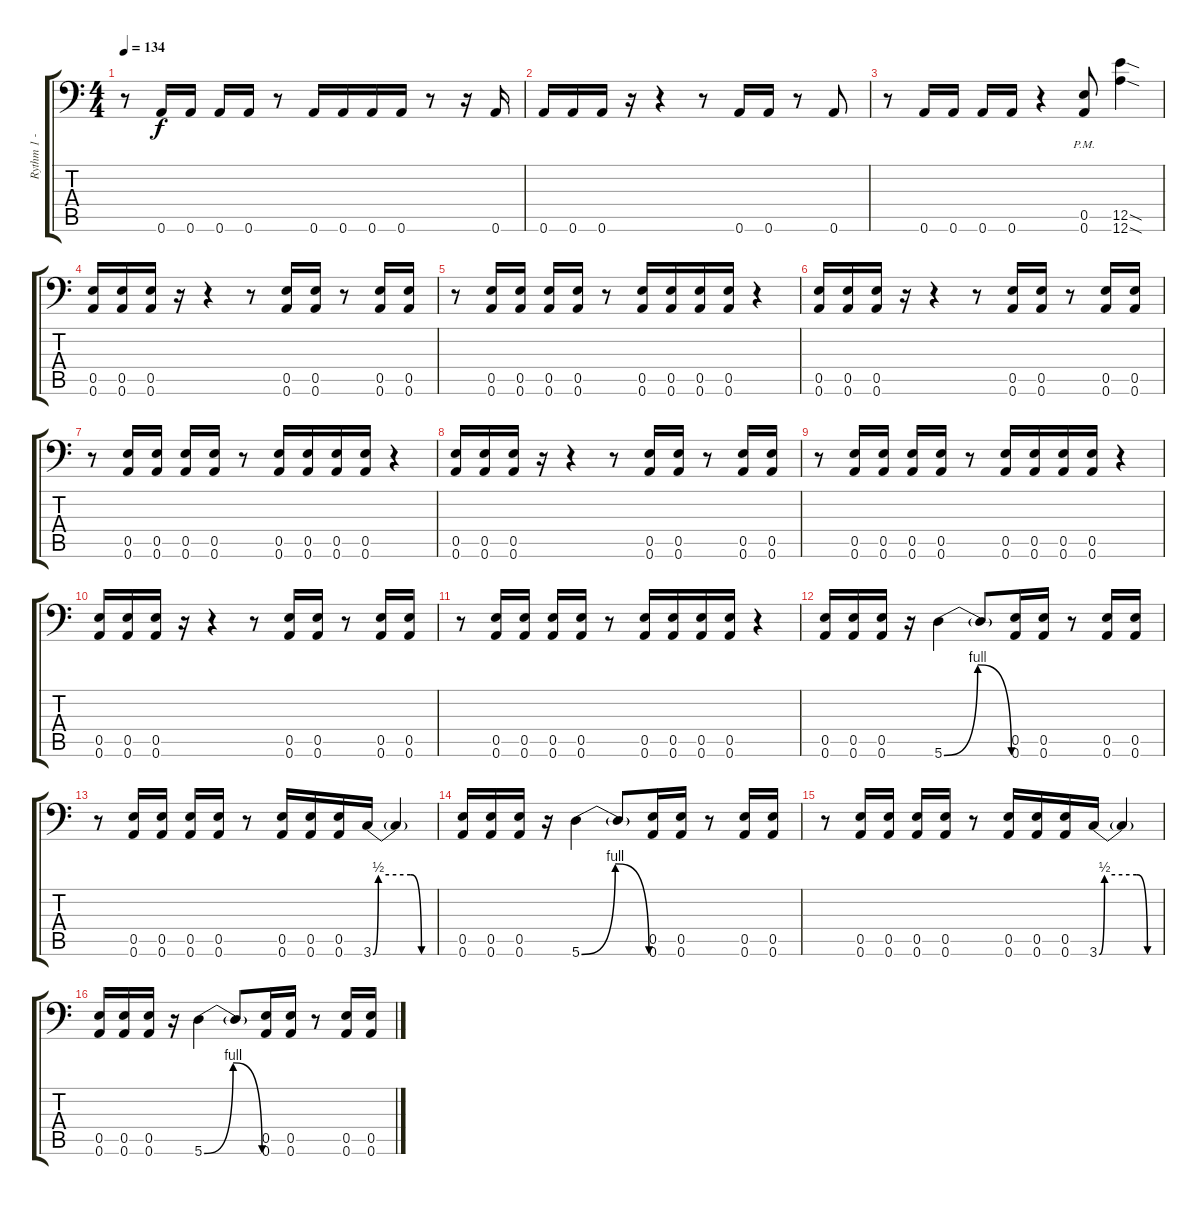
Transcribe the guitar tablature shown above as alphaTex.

\track ("Rythm 1 - Mick" "Rythm 1 - ") {instrument distortionguitar}
\staff {score tabs}
\tuning (B3 Gb3 D3 A2 E2 A1) {hide}
\ts (4 4)
\tempo 134
\clef f4
\ks c
r.8{dy f} 0.6.16 0.6.16 0.6.16 0.6.16 r.8 0.6.16 0.6.16 0.6.16 0.6.16 r.8 r.16 0.6.16 |
0.6.16 0.6.16 0.6.16 r.16 r.4 r.8 0.6.16 0.6.16 r.8 0.6.8 |
r.8 0.6.16 0.6.16 0.6.16 0.6.16 r.4 (0.5{pm} 0.6{pm}).8 (12.5{sod} 12.6{sod}).4 |
(0.5 0.6).16 (0.5 0.6).16 (0.5 0.6).16 r.16 r.4 r.8 (0.5 0.6).16 (0.5 0.6).16 r.8 (0.5 0.6).16 (0.5 0.6).16 |
r.8 (0.5 0.6).16 (0.5 0.6).16 (0.5 0.6).16 (0.5 0.6).16 r.8 (0.5 0.6).16 (0.5 0.6).16 (0.5 0.6).16 (0.5 0.6).16 r.4 |
(0.5 0.6).16 (0.5 0.6).16 (0.5 0.6).16 r.16 r.4 r.8 (0.5 0.6).16 (0.5 0.6).16 r.8 (0.5 0.6).16 (0.5 0.6).16 |
r.8 (0.5 0.6).16 (0.5 0.6).16 (0.5 0.6).16 (0.5 0.6).16 r.8 (0.5 0.6).16 (0.5 0.6).16 (0.5 0.6).16 (0.5 0.6).16 r.4 |
(0.5 0.6).16 (0.5 0.6).16 (0.5 0.6).16 r.16 r.4 r.8 (0.5 0.6).16 (0.5 0.6).16 r.8 (0.5 0.6).16 (0.5 0.6).16 |
r.8 (0.5 0.6).16 (0.5 0.6).16 (0.5 0.6).16 (0.5 0.6).16 r.8 (0.5 0.6).16 (0.5 0.6).16 (0.5 0.6).16 (0.5 0.6).16 r.4 |
(0.5 0.6).16 (0.5 0.6).16 (0.5 0.6).16 r.16 r.4 r.8 (0.5 0.6).16 (0.5 0.6).16 r.8 (0.5 0.6).16 (0.5 0.6).16 |
r.8 (0.5 0.6).16 (0.5 0.6).16 (0.5 0.6).16 (0.5 0.6).16 r.8 (0.5 0.6).16 (0.5 0.6).16 (0.5 0.6).16 (0.5 0.6).16 r.4 |
(0.5 0.6).16 (0.5 0.6).16 (0.5 0.6).16 r.16 5.6{be (bendrelease 0 0 5 4 55 4 60 0)}.4 5.6{t}.8 (0.5 0.6).16 (0.5 0.6).16 r.8 (0.5 0.6).16 (0.5 0.6).16 |
r.8 (0.5 0.6).16 (0.5 0.6).16 (0.5 0.6).16 (0.5 0.6).16 r.8 (0.5 0.6).16 (0.5 0.6).16 (0.5 0.6).16 3.6{be (custom 0 0 5 2 35 2 45 0 60 0)}.16 3.6{t}.4 |
(0.5 0.6).16 (0.5 0.6).16 (0.5 0.6).16 r.16 5.6{be (bendrelease 0 0 5 4 55 4 60 0)}.4 5.6{t}.8 (0.5 0.6).16 (0.5 0.6).16 r.8 (0.5 0.6).16 (0.5 0.6).16 |
r.8 (0.5 0.6).16 (0.5 0.6).16 (0.5 0.6).16 (0.5 0.6).16 r.8 (0.5 0.6).16 (0.5 0.6).16 (0.5 0.6).16 3.6{be (custom 0 0 5 2 35 2 45 0 60 0)}.16 3.6{t}.4 |
(0.5 0.6).16 (0.5 0.6).16 (0.5 0.6).16 r.16 5.6{be (bendrelease 0 0 5 4 55 4 60 0)}.4 5.6{t}.8 (0.5 0.6).16 (0.5 0.6).16 r.8 (0.5 0.6).16 (0.5 0.6).16
